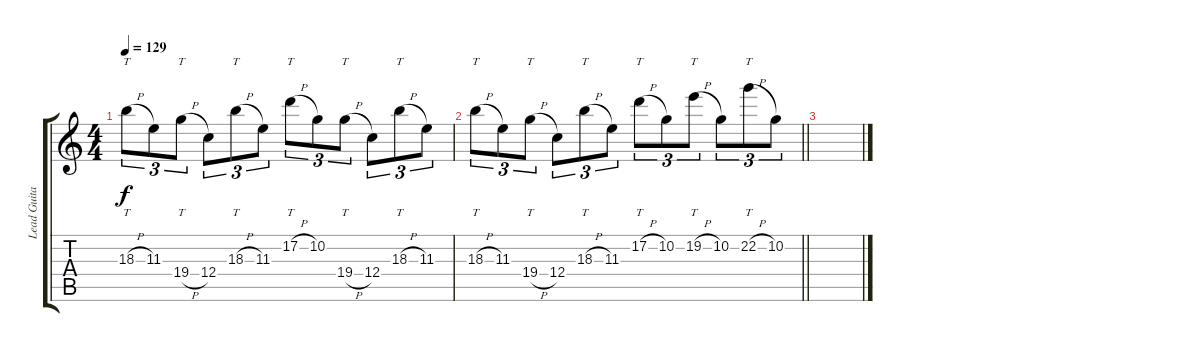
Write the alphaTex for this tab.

\track ("Lead Guitar 1" "Lead Guita") {instrument distortionguitar}
\staff {score tabs}
\tuning (D4 A3 F3 C3 G2 C2) {hide}
\ts (4 4)
\tempo 129
\clef g2
\ks c
18.3{h}.8{tt tu (3 2) dy f} 11.3.8{tu (3 2)} 19.4{h}.8{tt tu (3 2)} 12.4.8{tu (3 2)} 18.3{h}.8{tt tu (3 2)} 11.3.8{tu (3 2)} 17.2{h}.8{tt tu (3 2)} 10.2.8{tu (3 2)} 19.4{h}.8{tt tu (3 2)} 12.4.8{tu (3 2)} 18.3{h}.8{tt tu (3 2)} 11.3.8{tu (3 2)} |
\barLineRight lightlight
18.3{h}.8{tt tu (3 2)} 11.3.8{tu (3 2)} 19.4{h}.8{tt tu (3 2)} 12.4.8{tu (3 2)} 18.3{h}.8{tt tu (3 2)} 11.3.8{tu (3 2)} 17.2{h}.8{tt tu (3 2)} 10.2.8{tu (3 2)} 19.2{h}.8{tt tu (3 2)} 10.2.8{tu (3 2)} 22.2{h}.8{tt tu (3 2)} 10.2.8{tu (3 2)} |
\section ("" "")
